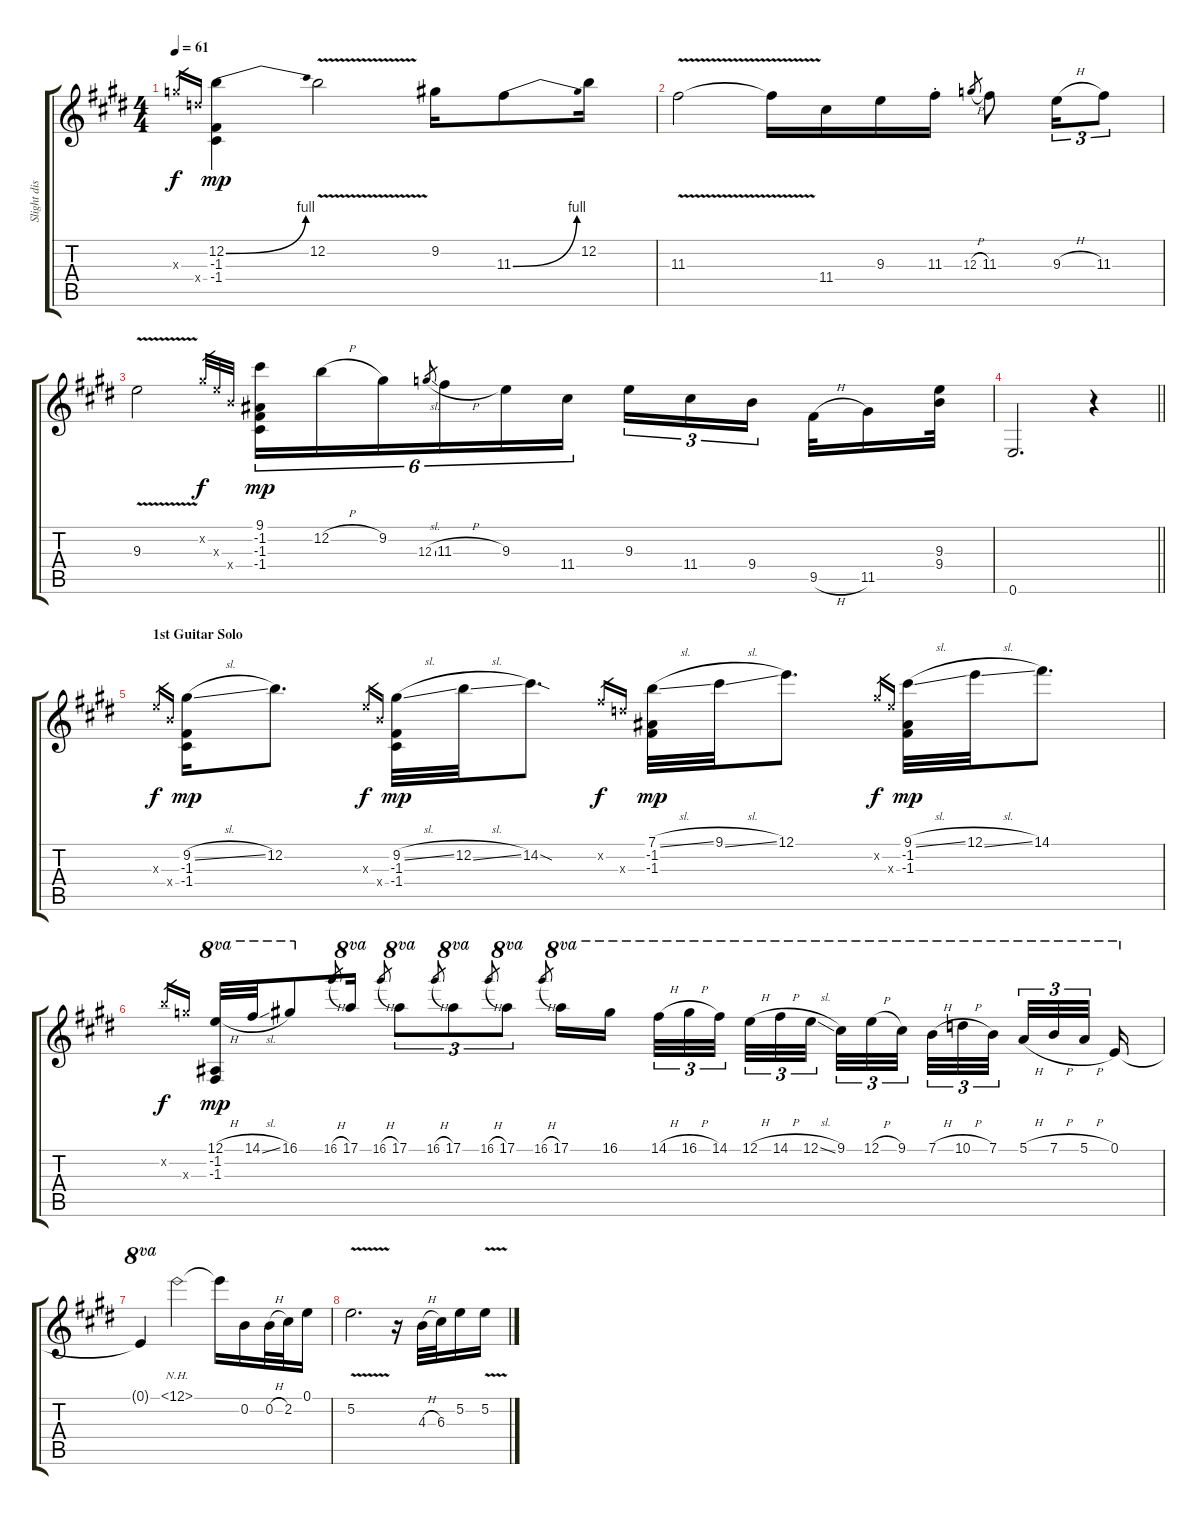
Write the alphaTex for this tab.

\track ("Slight dist" "Slight dis") {instrument overdrivenguitar}
\staff {score tabs}
\tuning (E4 B3 G3 D3 A2 E2) {hide}
\ts (4 4)
\tempo 61
\clef g2
\ks c#minor
12.3{x}.16{gr dy f} 12.4{x}.16{gr} (12.2{be (bend 0 0 60 4)} -1.3 -1.4).4{dy mp} 12.2{v}.2 9.2.16 11.3{be (bend 0 0 60 4)}.8 12.2.16 |
11.3{v}.2 11.3{v t}.16 11.4.16 9.3.16 11.3{st}.16 12.3{h}.8{gr} 11.3.8 9.3{h}.16{tu (3 2)} 11.3.8{tu (3 2)} |
9.3{v}.2 9.2{x}.32{gr dy f} 9.3{x}.32{gr} 9.4{x}.32{gr} (9.1 -1.2 -1.3 -1.4).16{tu (6 4) dy mp} 12.2{h}.16{tu (6 4)} 9.2.16{tu (6 4)} 12.3{sl}.8{gr beam splitsecondary} 11.3{h}.16{tu (6 4)} 9.3.16{tu (6 4)} 11.4.16{tu (6 4)} 9.3.16{tu (3 2)} 11.4.16{tu (3 2)} 9.4.16{tu (3 2) beam splitsecondary} 9.5{h}.32 11.5.16 (9.3 9.4).32 |
\barLineRight lightlight
0.6.2{d} r.4 |
\section ("" "1st Guitar Solo")
9.3{x}.16{gr dy f} 9.4{x}.16{gr} (9.2{sl} -1.3 -1.4).16{dy mp} 12.2.8{d} 9.3{x}.16{gr dy f} 9.4{x}.16{gr} (9.2{sl} -1.3 -1.4).32{dy mp} 12.2{sl}.32 14.2{sod}.8{d} 7.2{x}.16{gr dy f} 7.3{x}.16{gr} (7.1{sl} -1.2 -1.3).32{dy mp} 9.1{sl}.32 12.1.8{d} 9.2{x}.16{gr dy f} 9.3{x}.16{gr} (9.1{sl} -1.2 -1.3).32{dy mp} 12.1{sl}.32 14.1.8{d} |
12.2{x}.16{gr dy f} 12.3{x}.16{gr} (12.1{h} -1.2 -1.3).32{ot 8va dy mp} 14.1{sl}.32{ot 8va} 16.1.8{ot 8va} 16.1{h}.8{gr} 17.1.16{ot 8va} 16.1{h}.8{gr} 17.1.8{tu (3 2) ot 8va} 16.1{h}.8{gr} 17.1.8{tu (3 2) ot 8va} 16.1{h}.8{gr} 17.1.8{tu (3 2) ot 8va} 16.1{h}.8{gr} 17.1.16{ot 8va} 16.1.16{ot 8va beam splitsecondary} 14.1{h}.32{tu (3 2) ot 8va} 16.1{h}.32{tu (3 2) ot 8va} 14.1.32{tu (3 2) ot 8va beam splitsecondary} 12.1{h}.32{tu (3 2) ot 8va} 14.1{h}.32{tu (3 2) ot 8va} 12.1{sl}.32{tu (3 2) ot 8va} 9.1.32{tu (3 2) ot 8va} 12.1{h}.32{tu (3 2) ot 8va} 9.1.32{tu (3 2) ot 8va beam splitsecondary} 7.1{h}.32{tu (3 2) ot 8va} 10.1{h}.32{tu (3 2) ot 8va} 7.1.32{tu (3 2) ot 8va beam splitsecondary} 5.1{h}.32{tu (3 2) ot 8va} 7.1{h}.32{tu (3 2) ot 8va} 5.1{h}.32{tu (3 2) ot 8va beam splitsecondary} 0.1.16{ot 8va} |
0.1{t}.4{ot 8va} 12.1{nh}.2 12.1{t}.16 0.2.16 0.2{h}.32 2.2.32 0.1.16 |
5.2{v}.2{d} r.16 4.3{h}.32 6.3.32 5.2.16 5.2{v}.16
